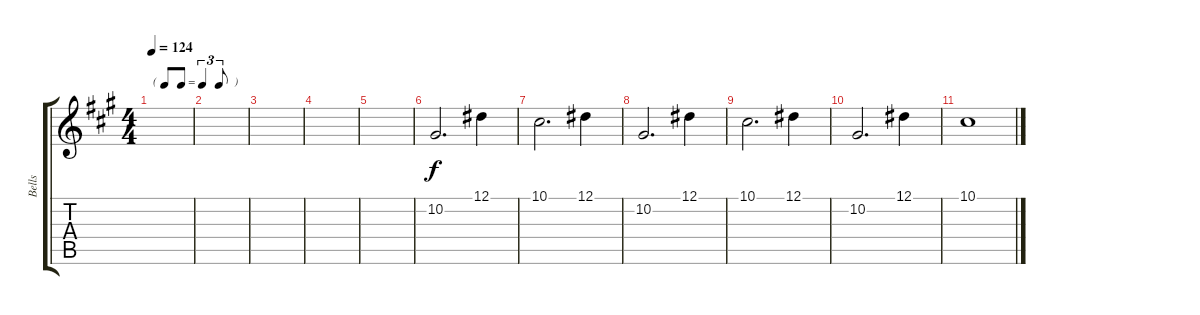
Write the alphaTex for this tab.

\track ("Bells" "Bells") {instrument vibraphone}
\staff {score tabs}
\tuning (Eb4 Bb3 Gb3 Db3 Ab2 Eb2) {hide}
\ts (4 4)
\tf triplet8th
\tempo 124
\clef g2
\ks a
|
|
|
|
|
10.2.2{d} 12.1.4 |
10.1.2{d} 12.1.4 |
10.2.2{d} 12.1.4 |
10.1.2{d} 12.1.4 |
10.2.2{d} 12.1.4 |
10.1.1
